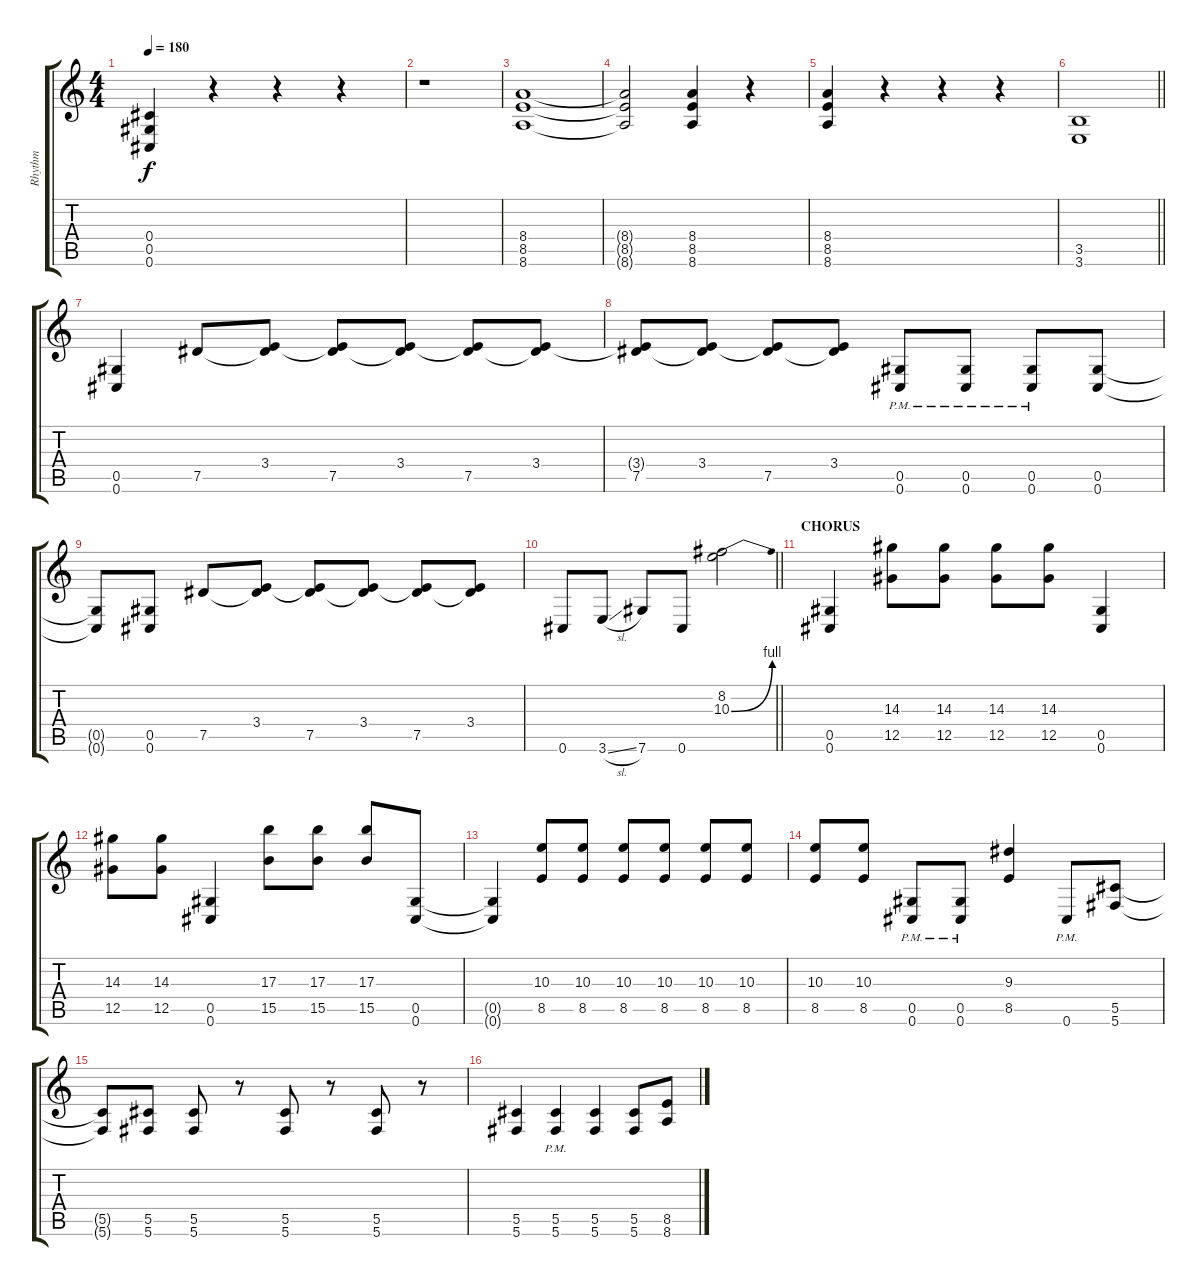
\track ("Rhythm" "Rhythm") {instrument overdrivenguitar}
\staff {score tabs}
\tuning (Eb4 Bb3 Gb3 Db3 Ab2 Db2) {hide}
\ts (4 4)
\tempo 180
\clef g2
\ks c
(0.4 0.5 0.6).4{dy f} r.4 r.4 r.4 |
r.1 |
(8.4 8.5 8.6).1 |
(8.4{t} 8.5{t} 8.6{t}).2 (8.4 8.5 8.6).4 r.4 |
(8.4 8.5 8.6).4 r.4 r.4 r.4 |
\barLineRight lightlight
(3.5 3.6).1 |
\section ("" "")
(0.5 0.6).4 7.5.8 (3.4 7.5{t}).8 (3.4{t} 7.5).8 (3.4 7.5{t}).8 (3.4{t} 7.5).8 (3.4 7.5{t}).8 |
(3.4{t} 7.5).8 (3.4 7.5{t}).8 (3.4{t} 7.5).8 (3.4 7.5{t}).8 (0.5{pm} 0.6{pm}).8 (0.5{pm} 0.6{pm}).8 (0.5{pm} 0.6{pm}).8 (0.5 0.6).8 |
(0.5{t} 0.6{t}).8 (0.5 0.6).8 7.5.8 (3.4 7.5{t}).8 (3.4{t} 7.5).8 (3.4 7.5{t}).8 (3.4{t} 7.5).8 (3.4 7.5{t}).8 |
\barLineRight lightlight
0.6.8 3.6{sl}.8 7.6.8 0.6.8 (8.2 10.3{be (bend 0 0 60 4)}).2 |
\section ("" "CHORUS")
(0.5 0.6).4 (14.3 12.5).8 (14.3 12.5).8 (14.3 12.5).8 (14.3 12.5).8 (0.5 0.6).4 |
(14.3 12.5).8 (14.3 12.5).8 (0.5 0.6).4 (17.3 15.5).8 (17.3 15.5).8 (17.3 15.5).8 (0.5 0.6).8 |
(0.5{t} 0.6{t}).4 (10.3 8.5).8 (10.3 8.5).8 (10.3 8.5).8 (10.3 8.5).8 (10.3 8.5).8 (10.3 8.5).8 |
(10.3 8.5).8 (10.3 8.5).8 (0.5{pm} 0.6{pm}).8 (0.5{pm} 0.6{pm}).8 (9.3 8.5).4 0.6{pm}.8 (5.5 5.6).8 |
(5.5{t} 5.6{t}).8 (5.5 5.6).8 (5.5 5.6).8 r.8 (5.5 5.6).8 r.8 (5.5 5.6).8 r.8 |
(5.5 5.6).4 (5.5{pm} 5.6{pm}).4 (5.5 5.6).4 (5.5 5.6).8 (8.5 8.6).8
